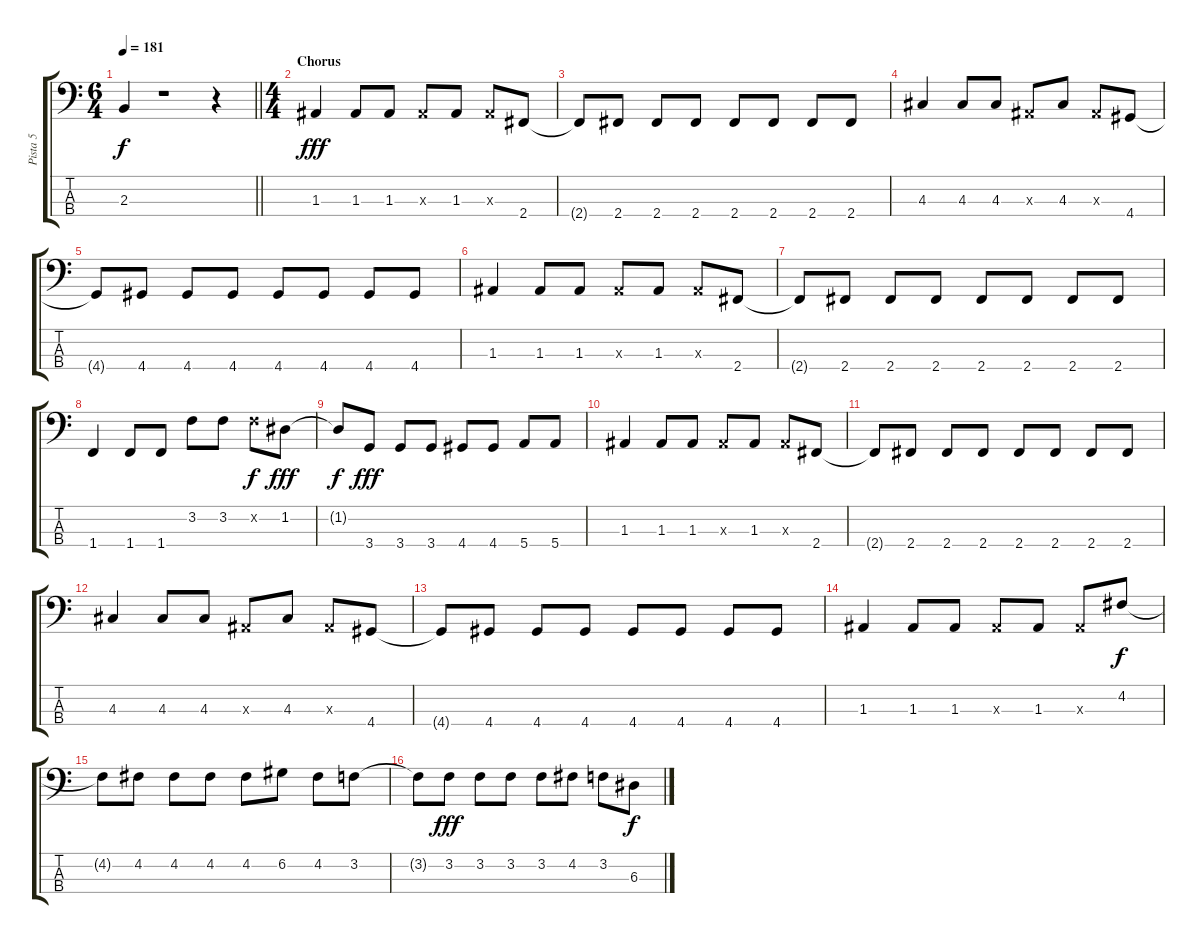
\track ("Pista 5" "Pista 5") {instrument electricbassfinger}
\staff {score tabs}
\tuning (G2 D2 A1 E1) {hide}
\ts (6 4)
\tempo 181
\clef f4
\barLineRight lightlight
\ks c
2.3{t}.4{dy f} r.1 r.4 |
\ts (4 4)
\section ("" "Chorus")
1.3.4{dy fff} 1.3.8 1.3.8 1.3{x}.8 1.3.8 1.3{x}.8 2.4.8 |
2.4{t}.8 2.4.8 2.4.8 2.4.8 2.4.8 2.4.8 2.4.8 2.4.8 |
4.3.4 4.3.8 4.3.8 1.3{x}.8 4.3.8 1.3{x}.8 4.4.8 |
4.4{t}.8 4.4.8 4.4.8 4.4.8 4.4.8 4.4.8 4.4.8 4.4.8 |
1.3.4 1.3.8 1.3.8 1.3{x}.8 1.3.8 1.3{x}.8 2.4.8 |
2.4{t}.8 2.4.8 2.4.8 2.4.8 2.4.8 2.4.8 2.4.8 2.4.8 |
1.4.4 1.4.8 1.4.8 3.2.8 3.2.8 3.2{x}.8{dy f} 1.2.8{dy fff} |
1.2{t}.8{dy f} 3.4.8{dy fff} 3.4.8 3.4.8 4.4.8 4.4.8 5.4.8 5.4.8 |
1.3.4 1.3.8 1.3.8 1.3{x}.8 1.3.8 1.3{x}.8 2.4.8 |
2.4{t}.8 2.4.8 2.4.8 2.4.8 2.4.8 2.4.8 2.4.8 2.4.8 |
4.3.4 4.3.8 4.3.8 1.3{x}.8 4.3.8 1.3{x}.8 4.4.8 |
4.4{t}.8 4.4.8 4.4.8 4.4.8 4.4.8 4.4.8 4.4.8 4.4.8 |
1.3.4 1.3.8 1.3.8 1.3{x}.8 1.3.8 1.3{x}.8 4.2.8{dy f} |
4.2{t}.8 4.2.8 4.2.8 4.2.8 4.2.8 6.2.8 4.2.8 3.2.8 |
3.2{t}.8 3.2.8{dy fff} 3.2.8 3.2.8 3.2.8 4.2.8 3.2.8 6.3.8{dy f}
